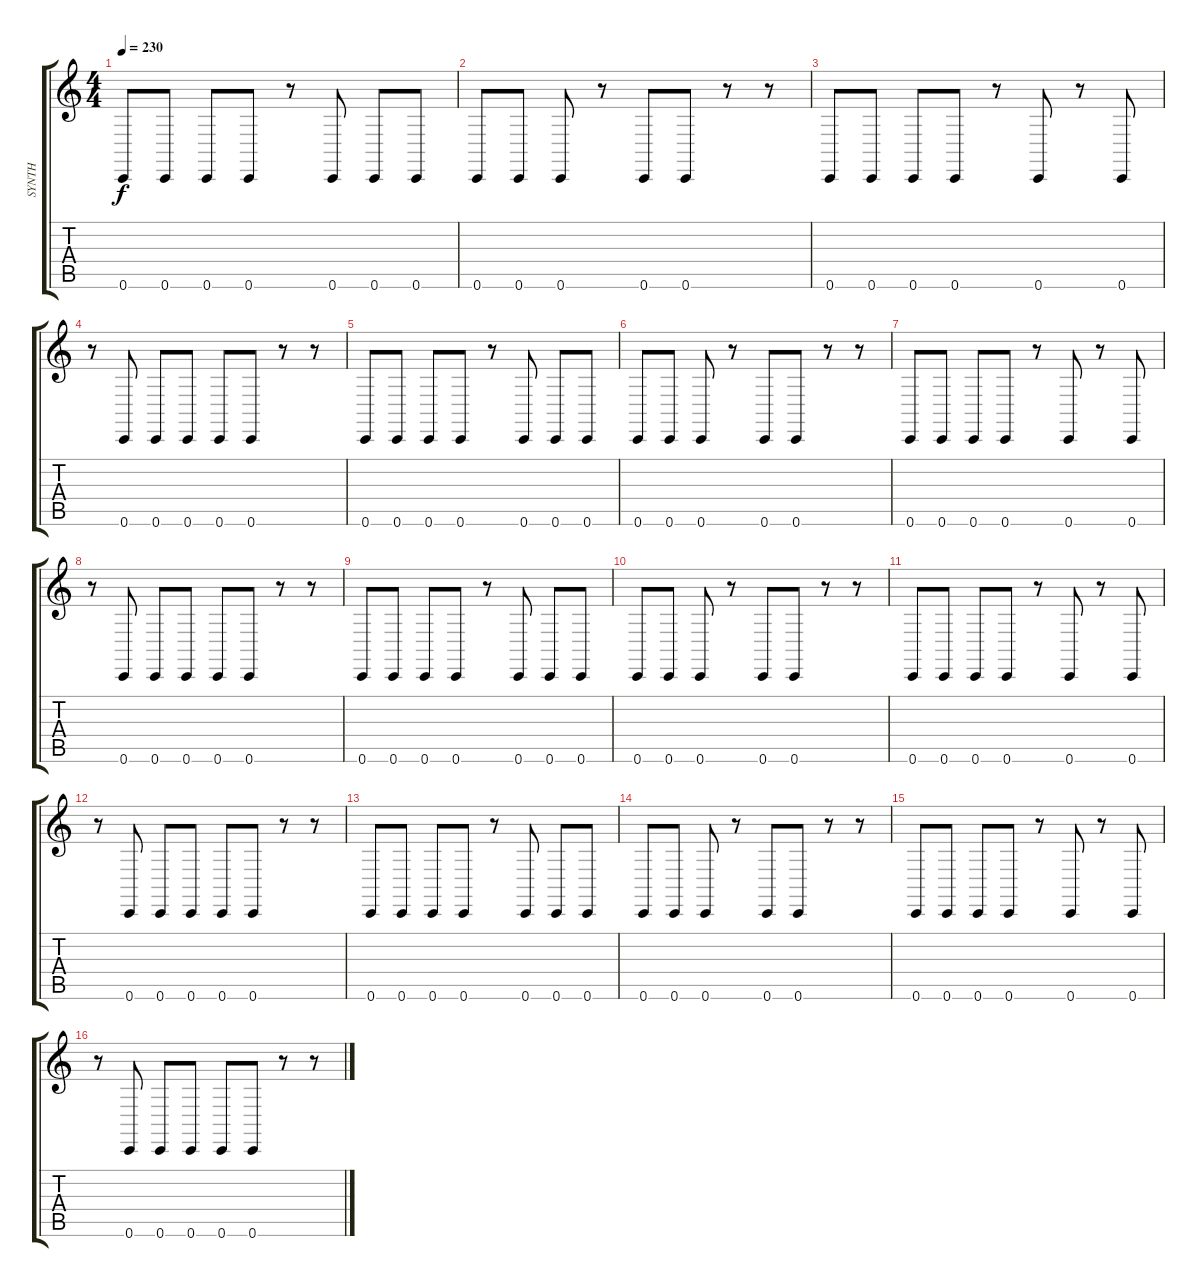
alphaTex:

\track ("SYNTH" "SYNTH") {instrument pad1newage}
\staff {score tabs}
\tuning (D4 A3 F3 C3 G2 C2) {hide}
\ts (4 4)
\tempo 230
\clef g2
\ks c
0.6.8{dy f instrument acousticgrandpiano} 0.6.8 0.6.8 0.6.8 r.8 0.6.8 0.6.8 0.6.8 |
0.6.8 0.6.8 0.6.8 r.8 0.6.8 0.6.8 r.8 r.8 |
0.6.8 0.6.8 0.6.8 0.6.8 r.8 0.6.8 r.8 0.6.8 |
r.8 0.6.8 0.6.8 0.6.8 0.6.8 0.6.8 r.8 r.8 |
0.6.8 0.6.8 0.6.8 0.6.8 r.8 0.6.8 0.6.8 0.6.8 |
0.6.8 0.6.8 0.6.8 r.8 0.6.8 0.6.8 r.8 r.8 |
0.6.8 0.6.8 0.6.8 0.6.8 r.8 0.6.8 r.8 0.6.8 |
r.8 0.6.8 0.6.8 0.6.8 0.6.8 0.6.8 r.8 r.8 |
0.6.8 0.6.8 0.6.8 0.6.8 r.8 0.6.8 0.6.8 0.6.8 |
0.6.8 0.6.8 0.6.8 r.8 0.6.8 0.6.8 r.8 r.8 |
0.6.8 0.6.8 0.6.8 0.6.8 r.8 0.6.8 r.8 0.6.8 |
r.8 0.6.8 0.6.8 0.6.8 0.6.8 0.6.8 r.8 r.8 |
0.6.8 0.6.8 0.6.8 0.6.8 r.8 0.6.8 0.6.8 0.6.8 |
0.6.8 0.6.8 0.6.8 r.8 0.6.8 0.6.8 r.8 r.8 |
0.6.8 0.6.8 0.6.8 0.6.8 r.8 0.6.8 r.8 0.6.8 |
r.8 0.6.8 0.6.8 0.6.8 0.6.8 0.6.8 r.8 r.8
